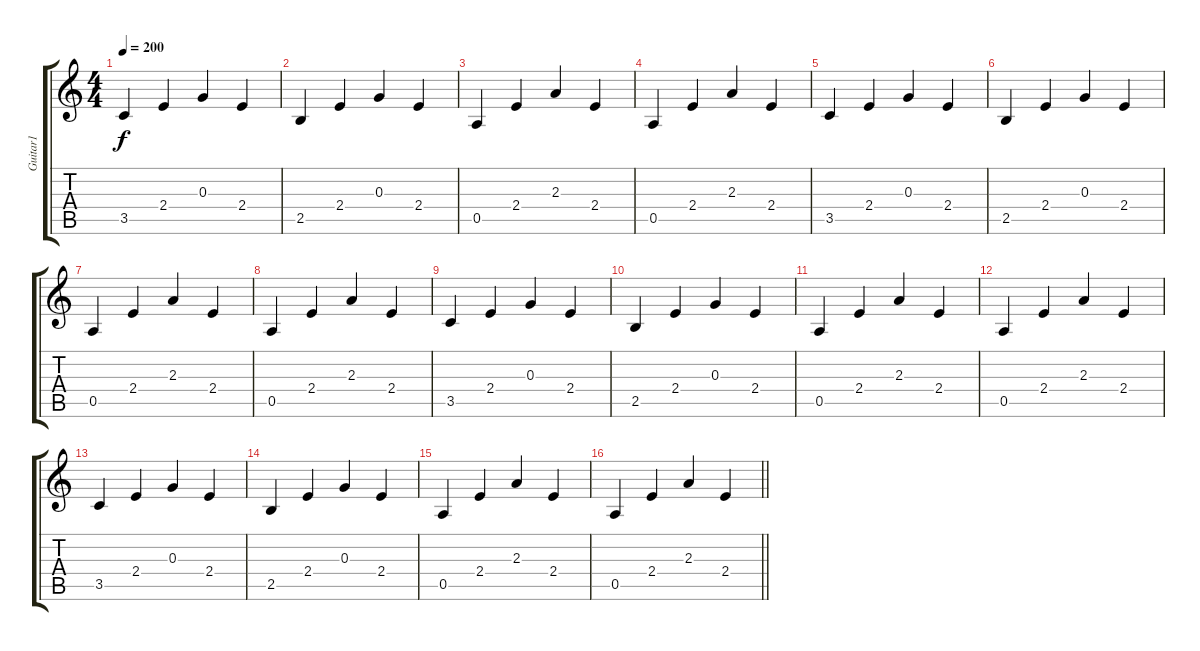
\track ("Guitar1" "Guitar1") {instrument electricguitarclean}
\staff {score tabs}
\tuning (E4 B3 G3 D3 A2 E2) {hide}
\ts (4 4)
\tempo 200
\clef g2
\ks c
3.5.4{dy f} 2.4.4 0.3.4 2.4.4 |
2.5.4 2.4.4 0.3.4 2.4.4 |
0.5.4 2.4.4 2.3.4 2.4.4 |
0.5.4 2.4.4 2.3.4 2.4.4 |
3.5.4 2.4.4 0.3.4 2.4.4 |
2.5.4 2.4.4 0.3.4 2.4.4 |
0.5.4 2.4.4 2.3.4 2.4.4 |
0.5.4 2.4.4 2.3.4 2.4.4 |
3.5.4 2.4.4 0.3.4 2.4.4 |
2.5.4 2.4.4 0.3.4 2.4.4 |
0.5.4 2.4.4 2.3.4 2.4.4 |
0.5.4 2.4.4 2.3.4 2.4.4 |
3.5.4 2.4.4 0.3.4 2.4.4 |
2.5.4 2.4.4 0.3.4 2.4.4 |
0.5.4 2.4.4 2.3.4 2.4.4 |
\barLineRight lightlight
0.5.4 2.4.4 2.3.4 2.4.4
